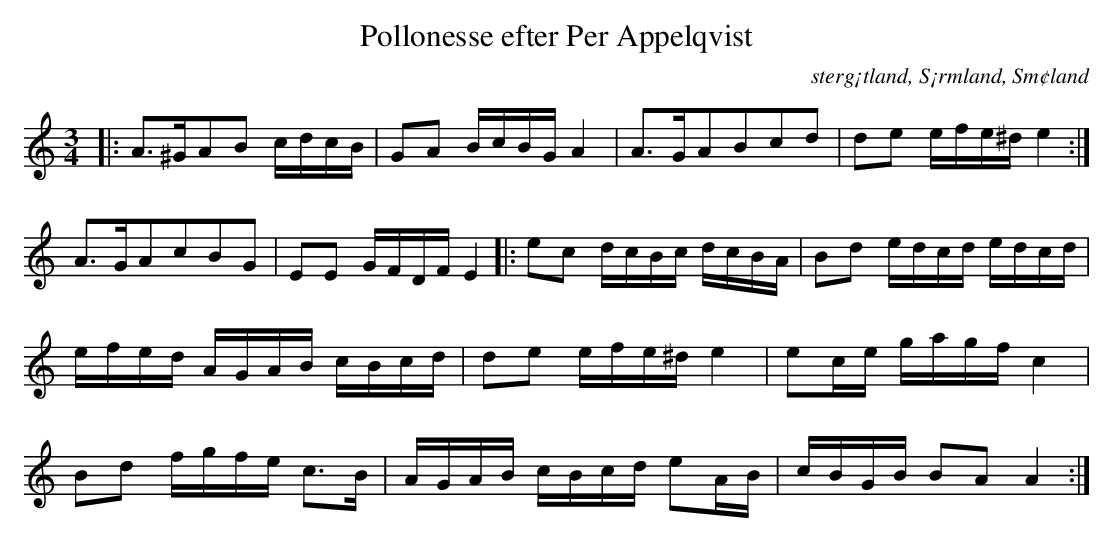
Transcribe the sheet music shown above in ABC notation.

X:1
T:Pollonesse efter Per Appelqvist
O: sterg¡tland, S¡rmland, Sm¢land
M:3/4
L:1/8
K:C
|: A>^GAB c/2d/2c/2B/2| GA B/2c/2B/2G/2 A2 | A>GABcd | de e/2f/2e/2^d/2 e2 :| A>GAcBG | EE G/2F/2D/2F/2 E2  |: ec d/2c/2B/2c/2 d/2c/2B/2A/2 | Bd e/2d/2c/2d/2 e/2d/2c/2d/2 |e/2f/2e/2d/2 A/2G/2A/2B/2 c/2B/2c/2d/2 | de e/2f/2e/2^d/2 e2 | ec/2e/2 g/2a/2g/2f/2 c2 | Bd f/2g/2f/2e/2 c>B | A/2G/2A/2B/2 c/2B/2c/2d/2 eA/2B/2 | c/2B/2G/2B/2 BA A2 :|
